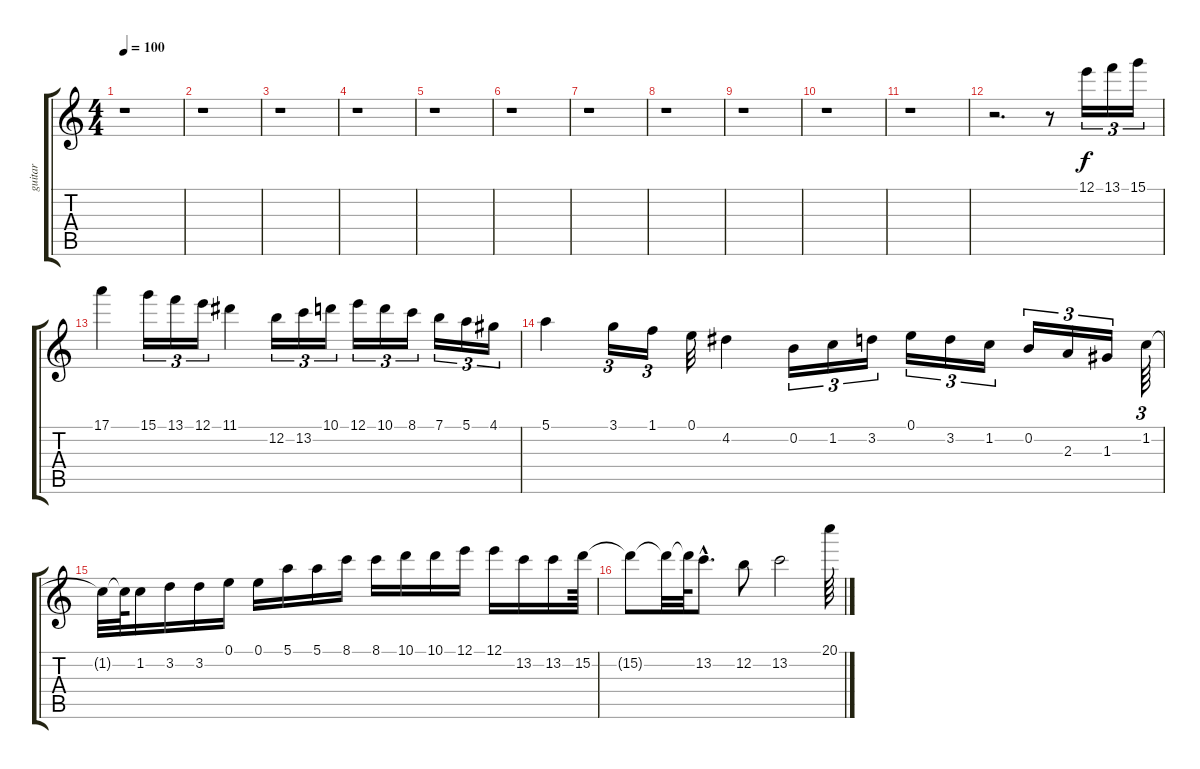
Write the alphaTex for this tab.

\track ("guitar" "guitar") {instrument distortionguitar}
\staff {score tabs}
\tuning (E4 B3 G3 D3 A2 E2) {hide}
\ts (4 4)
\tempo 100
\clef g2
\ks c
r.1{dy f} |
r.1 |
r.1 |
r.1 |
r.1 |
r.1 |
r.1 |
r.1 |
r.1 |
r.1 |
r.1 |
r.2{d} r.8 12.1.16{tu (3 2)} 13.1.16{tu (3 2)} 15.1.16{tu (3 2)} |
17.1.4 15.1.16{tu (3 2)} 13.1.16{tu (3 2)} 12.1.16{tu (3 2)} 11.1.4 12.2.16{tu (3 2)} 13.2.16{tu (3 2)} 10.1.16{tu (3 2)} 12.1.16{tu (3 2)} 10.1.16{tu (3 2)} 8.1.16{tu (3 2)} 7.1.16{tu (3 2)} 5.1.16{tu (3 2)} 4.1.16{tu (3 2)} |
5.1.4 3.1.16{tu (3 2)} 1.1.16{tu (3 2)} 0.1.32 4.2.4 0.2.16{tu (3 2)} 1.2.16{tu (3 2)} 3.2.16{tu (3 2)} 0.1.16{tu (3 2)} 3.2.16{tu (3 2)} 1.2.16{tu (3 2)} 0.2.16{tu (3 2)} 2.3.16{tu (3 2)} 1.3.16{tu (3 2)} 1.2.64{tu (3 2)} |
1.2{t}.32 1.2{t}.64 1.2.16 3.2.16 3.2.16 0.1.16 0.1.16 5.1.16 5.1.16 8.1.16 8.1.16 10.1.16 10.1.16 12.1.16 12.1.16 13.2.16 13.2.16 15.2.64 |
15.2{t}.8 15.2{t}.32 15.2{t}.64 13.2{hac}.8{d} 12.2.8 13.2.2 20.1.64
